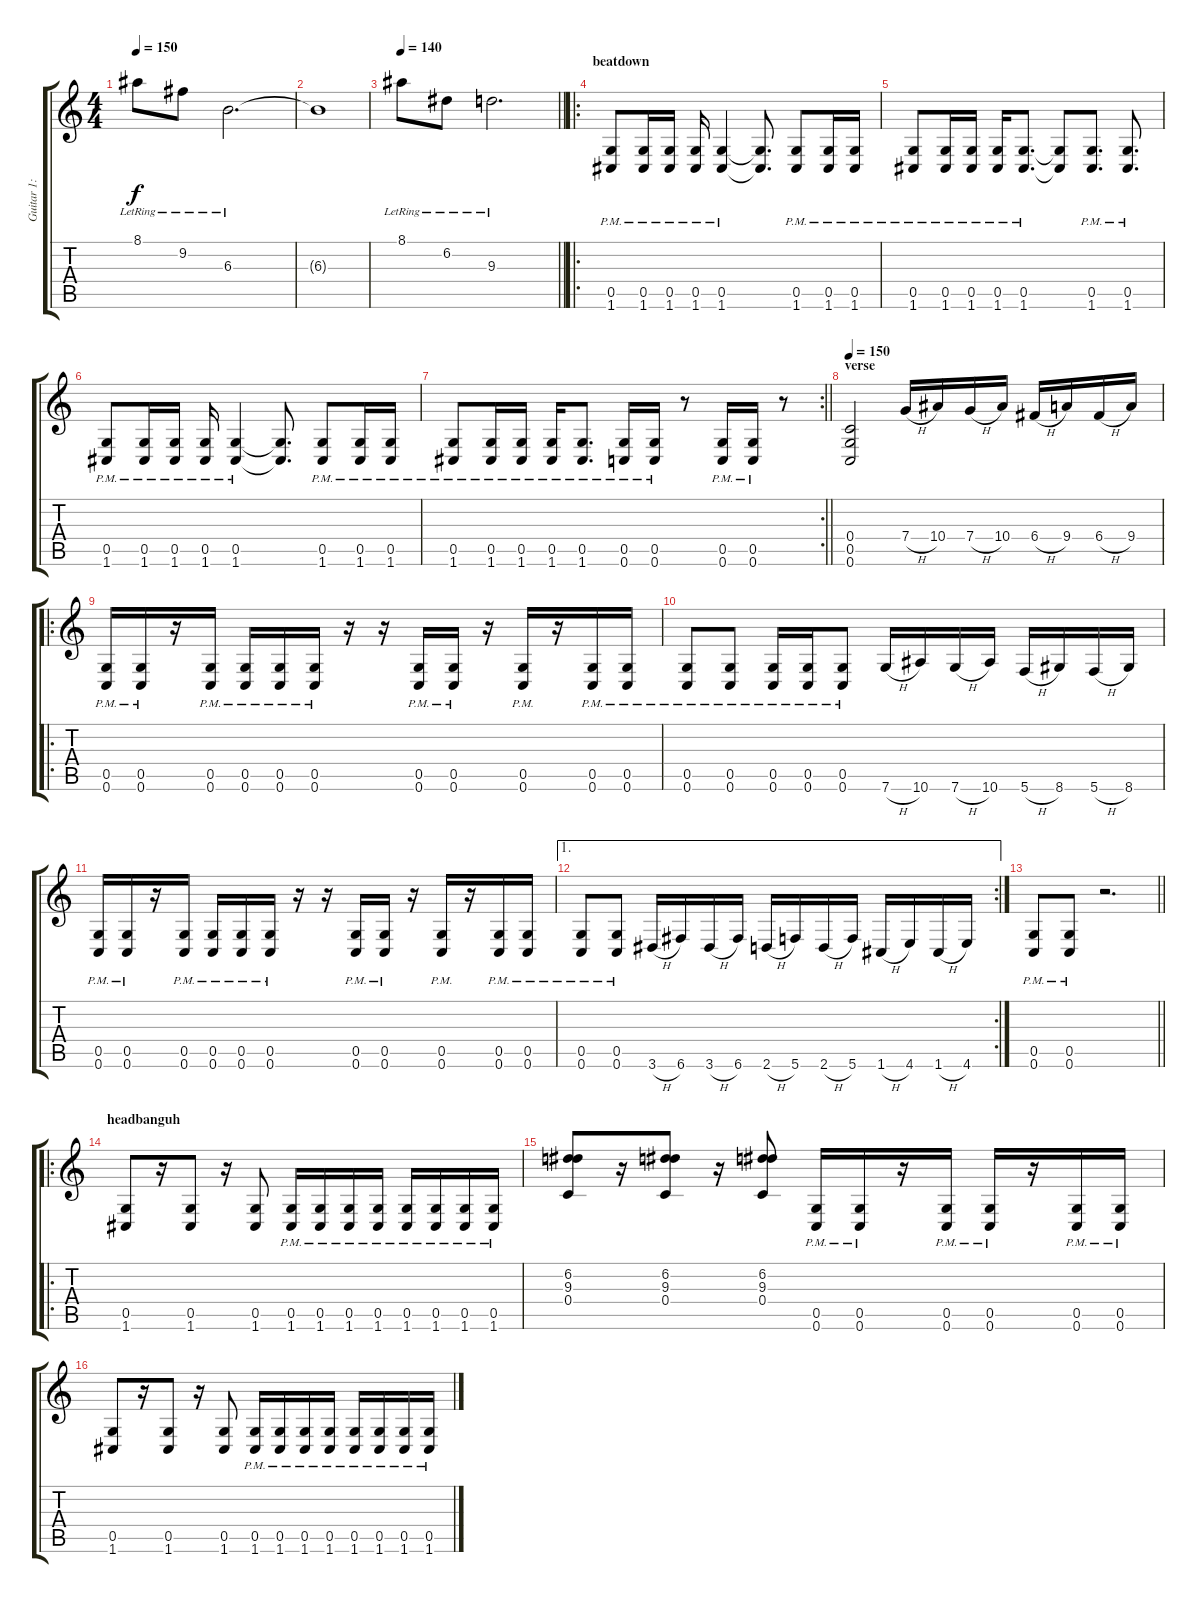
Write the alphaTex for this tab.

\track ("Guitar 1: Johan" "Guitar 1: ") {instrument overdrivenguitar}
\staff {score tabs}
\tuning (D4 A3 F3 C3 G2 C2) {hide}
\ts (4 4)
\tempo 150
\clef g2
\ks c
8.1{lr}.8{dy f} 9.2{lr}.8 6.3{lr}.2{d} |
6.3{t}.1 |
\tempo 140
\barLineRight lightlight
8.1{lr}.8 6.2{lr}.8 9.3{lr}.2{d} |
\ro
\section ("" "beatdown")
(0.5{pm} 1.6).8 (0.5{pm} 1.6).16 (0.5{pm} 1.6).16 (0.5{pm} 1.6).16 (0.5{pm} 1.6).4 (0.5{t} 1.6{t}).8{d} (0.5{pm} 1.6).8 (0.5{pm} 1.6).16 (0.5{pm} 1.6).16 |
(0.5{pm} 1.6).8 (0.5{pm} 1.6).16 (0.5{pm} 1.6).16 (0.5{pm} 1.6).16 (0.5{pm} 1.6).8{d} (0.5{t} 1.6{t}).8 (0.5{pm} 1.6).8{d} (0.5{pm} 1.6).8{d} |
(0.5{pm} 1.6).8 (0.5{pm} 1.6).16 (0.5{pm} 1.6).16 (0.5{pm} 1.6).16 (0.5{pm} 1.6).4 (0.5{t} 1.6{t}).8{d} (0.5{pm} 1.6).8 (0.5{pm} 1.6).16 (0.5{pm} 1.6).16 |
\rc 2
\barLineRight lightlight
(0.5{pm} 1.6).8 (0.5{pm} 1.6).16 (0.5{pm} 1.6).16 (0.5{pm} 1.6).16 (0.5{pm} 1.6).8{d} (0.5{pm} 0.6).16 (0.5{pm} 0.6).16 r.8 (0.5{pm} 0.6).16 (0.5{pm} 0.6).16 r.8 |
\section ("" "verse")
\tempo 150
(0.4 0.5 0.6).2 7.4{h}.16 10.4.16 7.4{h}.16 10.4.16 6.4{h}.16 9.4.16 6.4{h}.16 9.4.16 |
\ro
(0.5{pm} 0.6).16 (0.5{pm} 0.6).16 r.16 (0.5{pm} 0.6).16 (0.5{pm} 0.6).16 (0.5{pm} 0.6).16 (0.5{pm} 0.6).16 r.16 r.16 (0.5{pm} 0.6).16 (0.5{pm} 0.6).16 r.16 (0.5{pm} 0.6).16 r.16 (0.5{pm} 0.6).16 (0.5{pm} 0.6).16 |
(0.5{pm} 0.6).8 (0.5{pm} 0.6).8 (0.5{pm} 0.6).16 (0.5{pm} 0.6).16 (0.5{pm} 0.6).8 7.6{h}.16 10.6.16 7.6{h}.16 10.6.16 5.6{h}.16 8.6.16 5.6{h}.16 8.6.16 |
(0.5{pm} 0.6).16 (0.5{pm} 0.6).16 r.16 (0.5{pm} 0.6).16 (0.5{pm} 0.6).16 (0.5{pm} 0.6).16 (0.5{pm} 0.6).16 r.16 r.16 (0.5{pm} 0.6).16 (0.5{pm} 0.6).16 r.16 (0.5{pm} 0.6).16 r.16 (0.5{pm} 0.6).16 (0.5{pm} 0.6).16 |
\ae 1
\rc 2
(0.5{pm} 0.6).8 (0.5{pm} 0.6).8 3.6{h}.16 6.6.16 3.6{h}.16 6.6.16 2.6{h}.16 5.6.16 2.6{h}.16 5.6.16 1.6{h}.16 4.6.16 1.6{h}.16 4.6.16 |
\barLineRight lightlight
(0.5{pm} 0.6).8 (0.5{pm} 0.6).8 r.2{d} |
\ro
\section ("" "headbanguh")
(0.5 1.6).8 r.16 (0.5 1.6).8 r.16 (0.5 1.6).8 (0.5{pm} 1.6).16 (0.5{pm} 1.6).16 (0.5{pm} 1.6).16 (0.5{pm} 1.6).16 (0.5{pm} 1.6).16 (0.5{pm} 1.6).16 (0.5{pm} 1.6).16 (0.5{pm} 1.6).16 |
(6.2 9.3 0.4).8 r.16 (6.2 9.3 0.4).8 r.16 (6.2 9.3 0.4).8 (0.5{pm} 0.6).16 (0.5{pm} 0.6).16 r.16 (0.5{pm} 0.6).16 (0.5{pm} 0.6).16 r.16 (0.5{pm} 0.6).16 (0.5{pm} 0.6).16 |
(0.5 1.6).8 r.16 (0.5 1.6).8 r.16 (0.5 1.6).8 (0.5{pm} 1.6).16 (0.5{pm} 1.6).16 (0.5{pm} 1.6).16 (0.5{pm} 1.6).16 (0.5{pm} 1.6).16 (0.5{pm} 1.6).16 (0.5{pm} 1.6).16 (0.5{pm} 1.6).16
